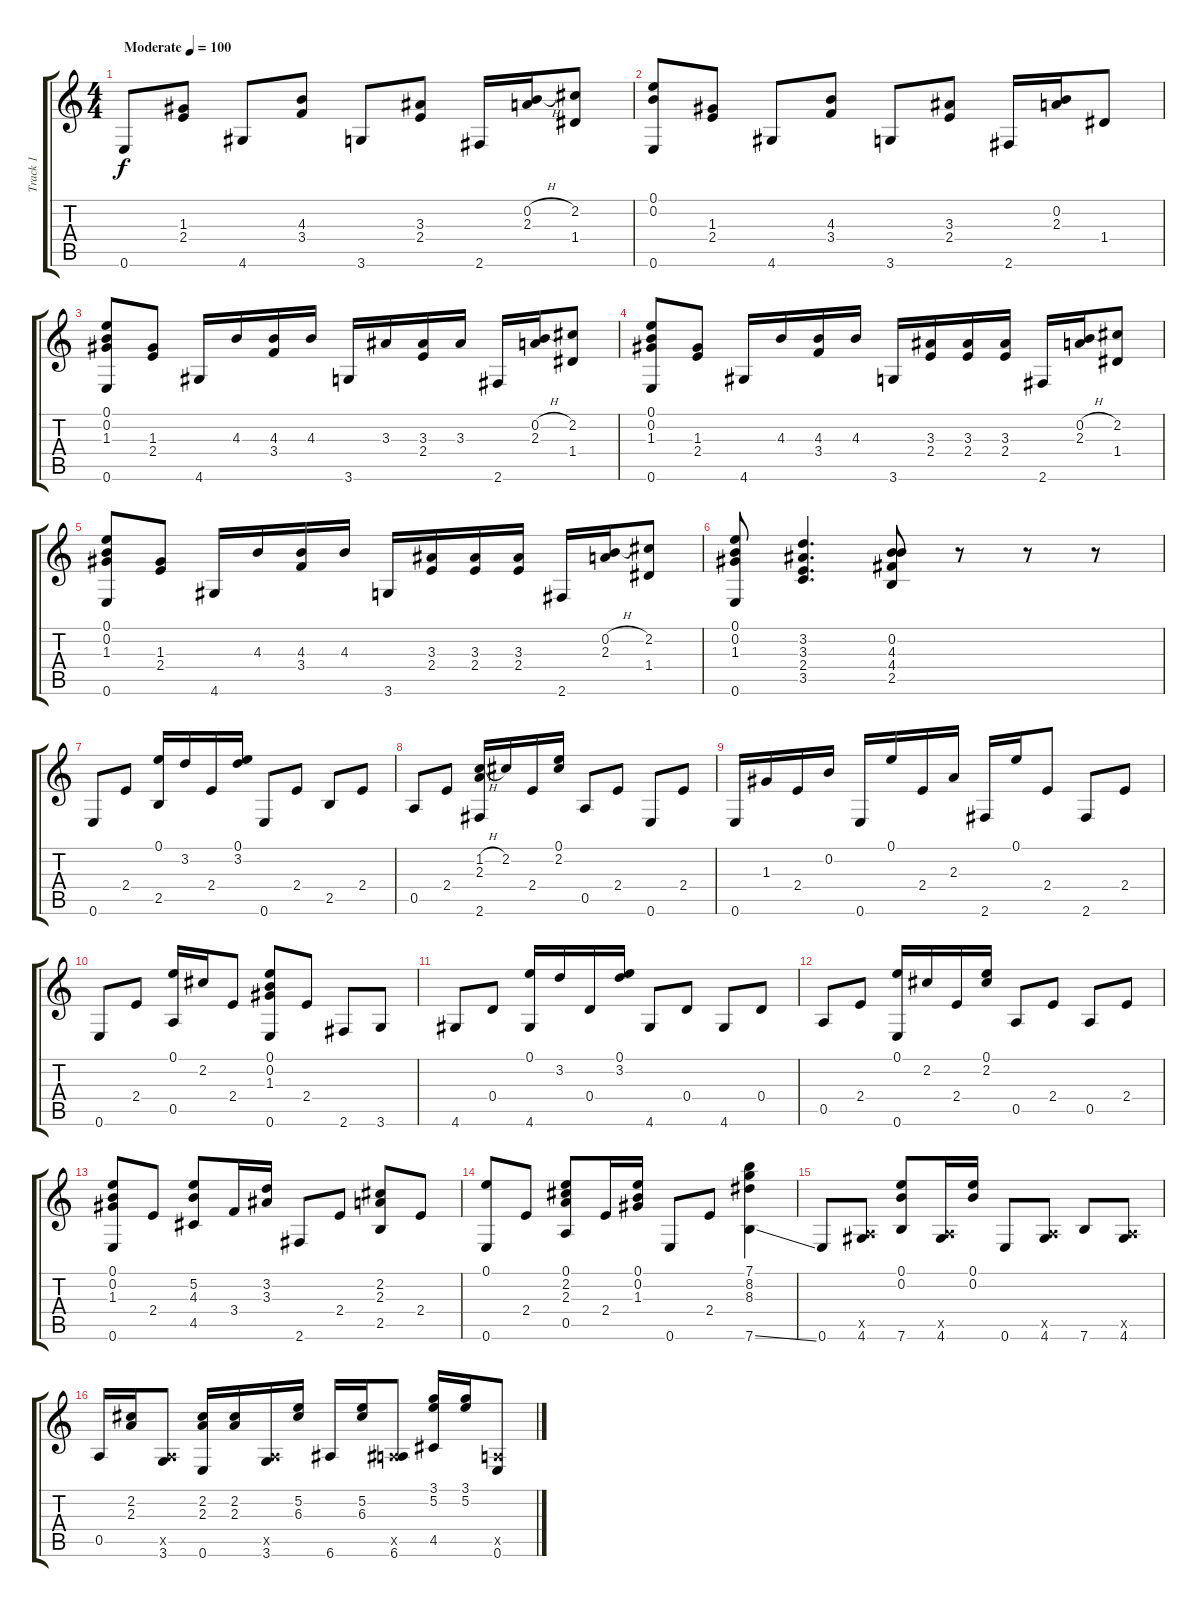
\track ("Track 1" "Track 1") {instrument acousticguitarsteel}
\staff {score tabs}
\tuning (E4 B3 G3 D3 A2 E2) {hide}
\ts (4 4)
\tempo (100 "Moderate")
\clef g2
\ks c
0.6.8{dy f instrument acousticguitarsteel} (1.3 2.4).8 4.6.8 (4.3 3.4).8 3.6.8 (3.3 2.4).8 2.6.16 (0.2{h} 2.3).16 (2.2 1.4).8 |
(0.1 0.2 0.6).8 (1.3 2.4).8 4.6.8 (4.3 3.4).8 3.6.8 (3.3 2.4).8 2.6.16 (0.2 2.3).16 1.4.8 |
(0.1 0.2 1.3 0.6).8 (1.3 2.4).8 4.6.16 4.3.16 (4.3 3.4).16 4.3.16 3.6.16 3.3.16 (3.3 2.4).16 3.3.16 2.6.16 (0.2{h} 2.3).16 (2.2 1.4).8 |
(0.1 0.2 1.3 0.6).8 (1.3 2.4).8 4.6.16 4.3.16 (4.3 3.4).16 4.3.16 3.6.16 (3.3 2.4).16 (3.3 2.4).16 (3.3 2.4).16 2.6.16 (0.2{h} 2.3).16 (2.2 1.4).8 |
(0.1 0.2 1.3 0.6).8 (1.3 2.4).8 4.6.16 4.3.16 (4.3 3.4).16 4.3.16 3.6.16 (3.3 2.4).16 (3.3 2.4).16 (3.3 2.4).16 2.6.16 (0.2{h} 2.3).16 (2.2 1.4).8 |
(0.1 0.2 1.3 0.6).8 (3.2 3.3 2.4 3.5).4{d} (0.2 4.3 4.4 2.5).8 r.8 r.8 r.8 |
0.6.8 2.4.8 (0.1 2.5).16 3.2.16 2.4.16 (0.1 3.2).16 0.6.8 2.4.8 2.5.8 2.4.8 |
0.5.8 2.4.8 (1.2{h} 2.3 2.6).16 2.2.16 2.4.16 (0.1 2.2).16 0.5.8 2.4.8 0.6.8 2.4.8 |
0.6.16 1.3.16 2.4.16 0.2.16 0.6.16 0.1.16 2.4.16 2.3.16 2.6.16 0.1.16 2.4.8 2.6.8 2.4.8 |
0.6.8 2.4.8 (0.1 0.5).16 2.2.16 2.4.8 (0.1 0.2 1.3 0.6).8 2.4.8 2.6.8 3.6.8 |
4.6.8 0.4.8 (0.1 4.6).16 3.2.16 0.4.16 (0.1 3.2).16 4.6.8 0.4.8 4.6.8 0.4.8 |
0.5.8 2.4.8 (0.1 0.6).16 2.2.16 2.4.16 (0.1 2.2).16 0.5.8 2.4.8 0.5.8 2.4.8 |
(0.1 0.2 1.3 0.6).8 2.4.8 (5.2 4.3 4.5).8 3.4.16 (3.2 3.3).16 2.6.8 2.4.8 (2.2 2.3 2.5).8 2.4.8 |
(0.1 0.6).8 2.4.8 (0.1 2.2 2.3 0.5).8 2.4.16 (0.1 0.2 1.3).16 0.6.8 2.4.8 (7.1 8.2 8.3 7.6{ss}).4 |
0.6.8 (0.5{x} 4.6).8 (0.1 0.2 7.6).8 (0.5{x} 4.6).16 (0.1 0.2).16 0.6.8 (0.5{x} 4.6).8 7.6.8 (0.5{x} 4.6).8 |
0.5.16 (2.2 2.3).16 (0.5{x} 3.6).8 (2.2 2.3 0.6).16 (2.2 2.3).16 (0.5{x} 3.6).16 (5.2 6.3).16 6.6.16 (5.2 6.3).16 (0.5{x} 6.6).8 (3.1 5.2 4.5).16 (3.1 5.2).16 (0.5{x} 0.6).8
